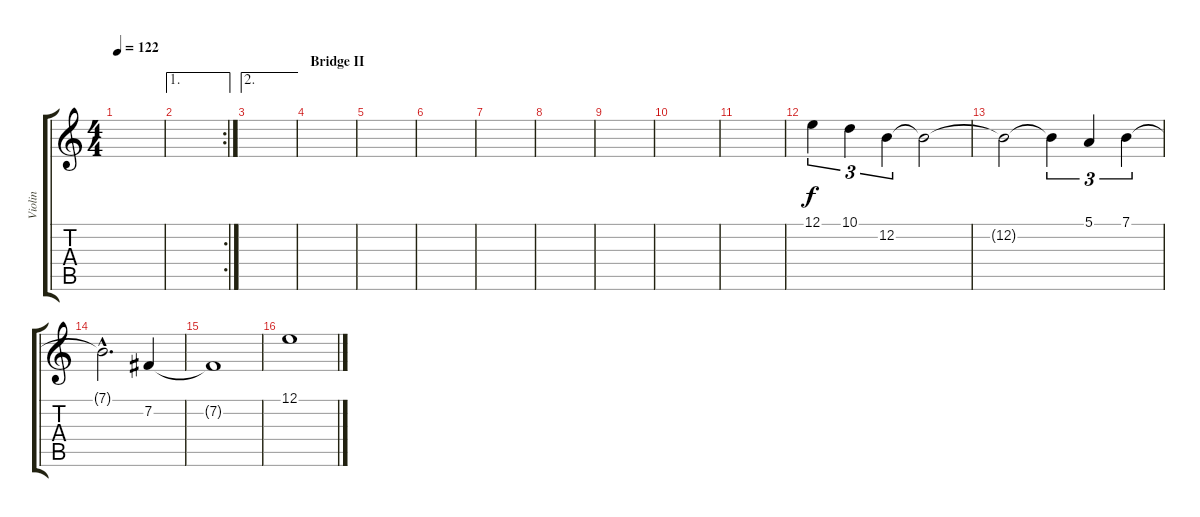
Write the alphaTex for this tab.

\track ("Violin" "Violin") {instrument violin}
\staff {score tabs}
\tuning (E4 B3 G3 D3 A2 E2) {hide}
\ts (4 4)
\tempo 122
\clef g2
\ks c
|
\ae 1
\rc 2
|
\ae 2
|
\section ("" "Bridge II")
|
|
|
|
|
|
|
|
12.1.4{tu (3 2) volume 9} 10.1.4{tu (3 2)} 12.2.4{tu (3 2)} 12.2{t}.2 |
12.2{t}.2 12.2{t}.4{tu (3 2)} 5.1.4{tu (3 2)} 7.1.4{tu (3 2)} |
7.1{hac t}.2{d} 7.2.4 |
7.2{t}.1 |
12.1.1
